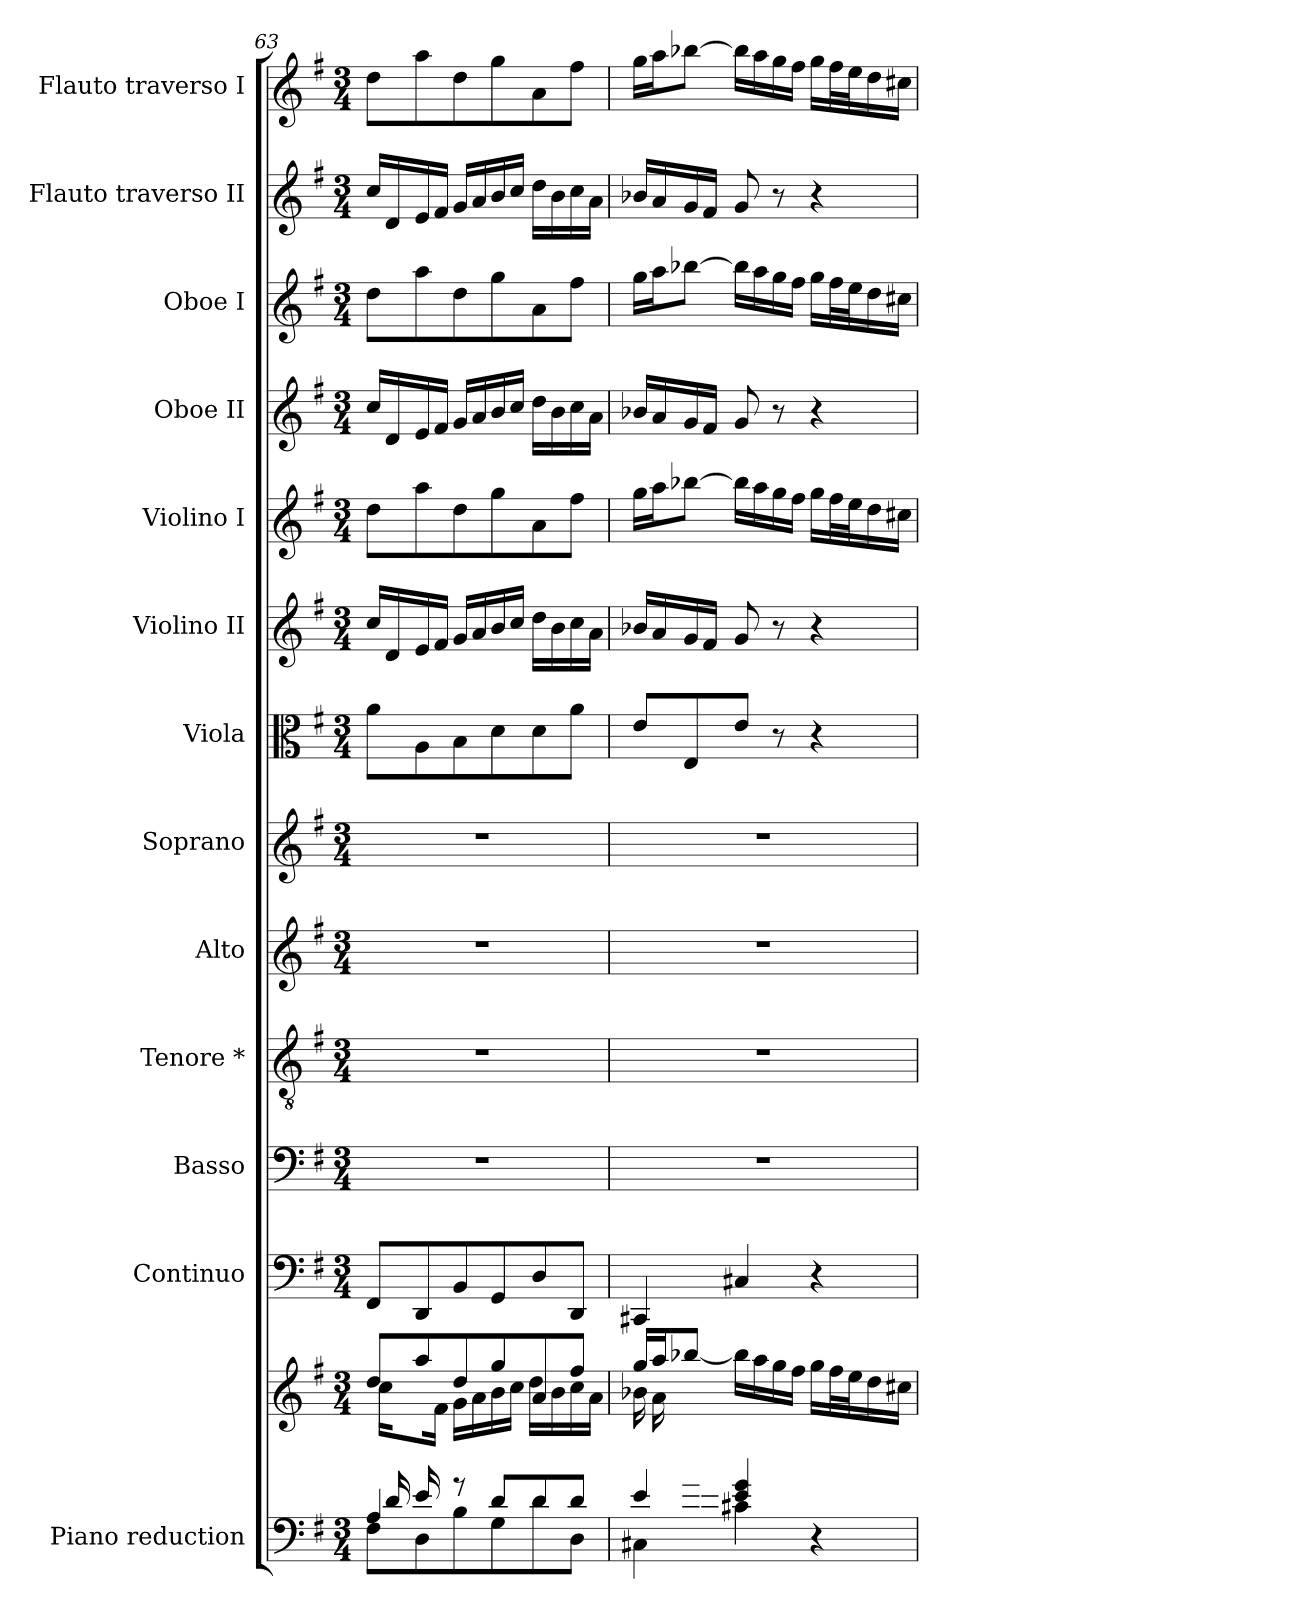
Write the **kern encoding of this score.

**kern	**kern	**kern	**kern	**kern	**kern	**kern	**kern	**kern	**kern	**kern	**kern	**kern	**kern
*part13	*part13	*part12	*part11	*part10	*part9	*part8	*part7	*part6	*part5	*part4	*part3	*part2	*part1
*staff14	*staff13	*staff12	*staff11	*staff10	*staff9	*staff8	*staff7	*staff6	*staff5	*staff4	*staff3	*staff2	*staff1
*I"Piano reduction	*	*I"Continuo	*I"Basso	*I"Tenore *	*I"Alto	*I"Soprano	*I"Viola	*I"Violino II	*I"Violino I	*I"Oboe II	*I"Oboe I	*I"Flauto traverso II	*I"Flauto traverso I
*I'Pno	*	*	*	*	*	*	*I'Vla	*I'Vln	*I'Vln	*I'Ob	*I'Ob	*	*
*clefF4	*clefG2	*clefF4	*clefF4	*clefGv2	*clefG2	*clefG2	*clefC3	*clefG2	*clefG2	*clefG2	*clefG2	*clefG2	*clefG2
*k[f#]	*k[f#]	*k[f#]	*k[f#]	*k[f#]	*k[f#]	*k[f#]	*k[f#]	*k[f#]	*k[f#]	*k[f#]	*k[f#]	*k[f#]	*k[f#]
*M3/4	*M3/4	*M3/4	*M3/4	*M3/4	*M3/4	*M3/4	*M3/4	*M3/4	*M3/4	*M3/4	*M3/4	*M3/4	*M3/4
=63	=63	=63	=63	=63	=63	=63	=63	=63	=63	=63	=63	=63	=63
*^	*^	*	*	*	*	*	*	*	*	*	*	*	*
*	*^	*	*	*	*	*	*	*	*	*	*	*	*	*	*
16ryy	4A/	8F#\L	8dd/L	16cc\LL	8FF#/L	2.r	2.r	2.r	2.r	8a\L	16cc/LL	8dd\L	16cc/LL	8dd\L	16cc/LL	8dd\L
16d/	.	.	.	8ryy	.	.	.	.	.	.	16d/	.	16d/	.	16d/	.
16e/	.	8D\	8aa/	.	8DD/	.	.	.	.	8A\	16e/	8aa\	16e/	8aa\	16e/	8aa\
2ryy	.	.	.	16f#\JJ	.	.	.	.	.	.	16f#/JJ	.	16f#/JJ	.	16f#/JJ	.
.	8r	8B\	8dd/	16g\LL	8BB/	.	.	.	.	8B\	16g/LL	8dd\	16g/LL	8dd\	16g/LL	8dd\
.	.	.	.	16a\	.	.	.	.	.	.	16a/	.	16a/	.	16a/	.
.	8d/L	8G\	8gg/	16b\	8GG/	.	.	.	.	8d\	16b/	8gg\	16b/	8gg\	16b/	8gg\
.	.	.	.	16cc\JJ	.	.	.	.	.	.	16cc/JJ	.	16cc/JJ	.	16cc/JJ	.
.	8d/	8d\	8a/	16dd\LL	8D/	.	.	.	.	8d\	16dd\LL	8a\	16dd\LL	8a\	16dd\LL	8a\
.	.	.	.	16b\	.	.	.	.	.	.	16b\	.	16b\	.	16b\	.
.	8d/J	8D\J	8ff#/J	16cc\	8DD/J	.	.	.	.	8a\J	16cc\	8ff#\J	16cc\	8ff#\J	16cc\	8ff#\J
16ryy	.	.	.	16a\JJ	.	.	.	.	.	.	16a\JJ	.	16a\JJ	.	16a\JJ	.
!!LO:PB:g=z
=64	=64	=64	=64	=64	=64	=64	=64	=64	=64	=64	=64	=64	=64	=64	=64	=64
8ryy	4e/	4C#X\	16gg/LL	16b-X\LL	4CC#X/	2.r	2.r	2.r	2.r	8e/L	16b-X/LL	16gg\LL	16b-X/LL	16gg\LL	16b-X/LL	16gg\LL
.	.	.	16aa/J	16a\	.	.	.	.	.	.	16a/	16aa\J	16a/	16aa\J	16a/	16aa\J
16g/	.	.	[8bb-X/J	8ryy	.	.	.	.	.	8E/	16g/	[8bb-X\J	16g/	[8bb-X\J	16g/	[8bb-X\J
16f#/JJ	.	.	.	.	.	.	.	.	.	.	16f#/JJ	.	16f#/JJ	.	16f#/JJ	.
2ryy	4e/ 4g/	4c#X\	16bb-\LL]	2ryy	4C#X/	.	.	.	.	8e/J	8g/	16bb-\LL]	8g/	16bb-\LL]	8g/	16bb-\LL]
.	.	.	16aa\	.	.	.	.	.	.	.	.	16aa\	.	16aa\	.	16aa\
.	.	.	16gg\	.	.	.	.	.	.	8r	8r	16gg\	8r	16gg\	8r	16gg\
.	.	.	16ff#\JJ	.	.	.	.	.	.	.	.	16ff#\JJ	.	16ff#\JJ	.	16ff#\JJ
.	4r	4ryy	16gg\LL	.	4r	.	.	.	.	4r	4r	16gg\LL	4r	16gg\LL	4r	16gg\LL
.	.	.	32ff#\L	.	.	.	.	.	.	.	.	32ff#\L	.	32ff#\L	.	32ff#\L
.	.	.	32ee\J	.	.	.	.	.	.	.	.	32ee\J	.	32ee\J	.	32ee\J
.	.	.	16dd\	.	.	.	.	.	.	.	.	16dd\	.	16dd\	.	16dd\
.	.	.	16cc#X\JJ	.	.	.	.	.	.	.	.	16cc#X\JJ	.	16cc#X\JJ	.	16cc#X\JJ
*v	*v	*v	*	*	*	*	*	*	*	*	*	*	*	*	*	*
*	*v	*v	*	*	*	*	*	*	*	*	*	*	*	*
=	=	=	=	=	=	=	=	=	=	=	=	=	=
*-	*-	*-	*-	*-	*-	*-	*-	*-	*-	*-	*-	*-	*-
